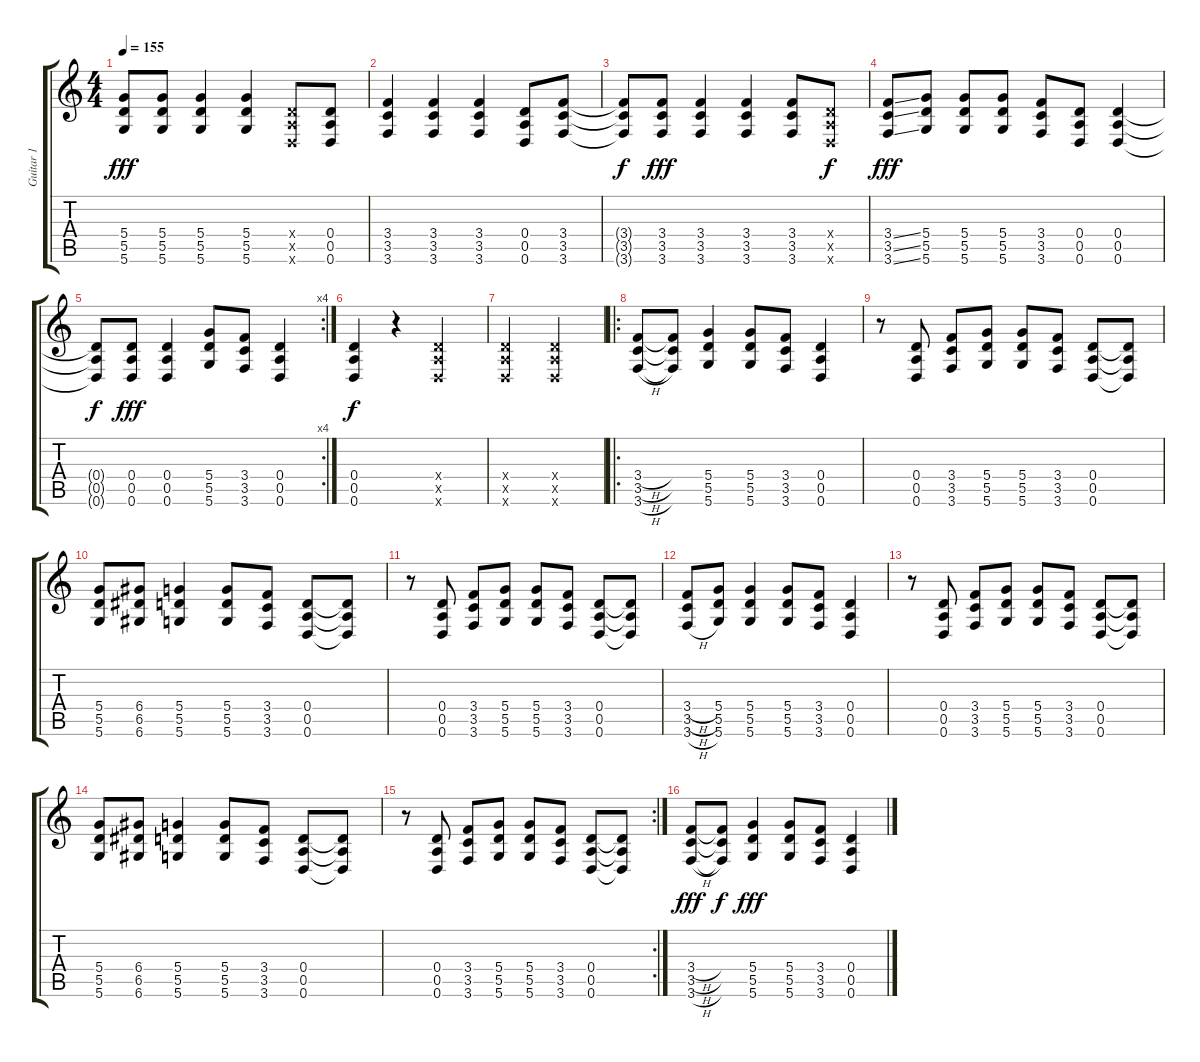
\track ("Guitar 1" "Guitar 1") {instrument acousticguitarsteel}
\staff {score tabs}
\tuning (E4 B3 G3 D3 A2 D2) {hide}
\ts (4 4)
\tempo 155
\clef g2
\ks c
(5.4 5.5 5.6).8{dy fff} (5.4 5.5 5.6).8 (5.4 5.5 5.6).4 (5.4 5.5 5.6).4 (0.4{x} 0.5{x} 0.6{x}).8 (0.4 0.5 0.6).8 |
(3.4 3.5 3.6).4 (3.4 3.5 3.6).4 (3.4 3.5 3.6).4 (0.4 0.5 0.6).8 (3.4 3.5 3.6).8 |
(3.4{t} 3.5{t} 3.6{t}).8{dy f} (3.4 3.5 3.6).8{dy fff} (3.4 3.5 3.6).4 (3.4 3.5 3.6).4 (3.4 3.5 3.6).8 (0.4{x} 0.5{x} 0.6{x}).8{dy f} |
(3.4{ss} 3.5{ss} 3.6{ss}).8{dy fff} (5.4 5.5 5.6).8 (5.4 5.5 5.6).8 (5.4 5.5 5.6).8 (3.4 3.5 3.6).8 (0.4 0.5 0.6).8 (0.4 0.5 0.6).4 |
\rc 4
(0.4{t} 0.5{t} 0.6{t}).8{dy f} (0.4 0.5 0.6).8{dy fff} (0.4 0.5 0.6).4 (5.4 5.5 5.6).8 (3.4 3.5 3.6).8 (0.4 0.5 0.6).4 |
(0.4 0.5 0.6).4{dy f} r.4 (0.4{x} 0.5{x} 0.6{x}).2 |
(0.4{x} 0.5{x} 0.6{x}).2 (0.4{x} 0.5{x} 0.6{x}).2 |
\ro
(3.4{h} 3.5{h} 3.6{h}).8 (3.4{t} 3.5{t} 3.6{t}).8 (5.4 5.5 5.6).4 (5.4 5.5 5.6).8 (3.4 3.5 3.6).8 (0.4 0.5 0.6).4 |
r.8 (0.4 0.5 0.6).8 (3.4 3.5 3.6).8 (5.4 5.5 5.6).8 (5.4 5.5 5.6).8 (3.4 3.5 3.6).8 (0.4 0.5 0.6).8 (0.4{t} 0.5{t} 0.6{t}).8 |
(5.4 5.5 5.6).8 (6.4 6.5 6.6).8 (5.4 5.5 5.6).4 (5.4 5.5 5.6).8 (3.4 3.5 3.6).8 (0.4 0.5 0.6).8 (0.4{t} 0.5{t} 0.6{t}).8 |
r.8 (0.4 0.5 0.6).8 (3.4 3.5 3.6).8 (5.4 5.5 5.6).8 (5.4 5.5 5.6).8 (3.4 3.5 3.6).8 (0.4 0.5 0.6).8 (0.4{t} 0.5{t} 0.6{t}).8 |
(3.4{h} 3.5{h} 3.6{h}).8 (5.4 5.5 5.6).8 (5.4 5.5 5.6).4 (5.4 5.5 5.6).8 (3.4 3.5 3.6).8 (0.4 0.5 0.6).4 |
r.8 (0.4 0.5 0.6).8 (3.4 3.5 3.6).8 (5.4 5.5 5.6).8 (5.4 5.5 5.6).8 (3.4 3.5 3.6).8 (0.4 0.5 0.6).8 (0.4{t} 0.5{t} 0.6{t}).8 |
(5.4 5.5 5.6).8 (6.4 6.5 6.6).8 (5.4 5.5 5.6).4 (5.4 5.5 5.6).8 (3.4 3.5 3.6).8 (0.4 0.5 0.6).8 (0.4{t} 0.5{t} 0.6{t}).8 |
\rc 2
r.8 (0.4 0.5 0.6).8 (3.4 3.5 3.6).8 (5.4 5.5 5.6).8 (5.4 5.5 5.6).8 (3.4 3.5 3.6).8 (0.4 0.5 0.6).8 (0.4{t} 0.5{t} 0.6{t}).8 |
(3.4{h} 3.5{h} 3.6{h}).8{dy fff} (3.4{t} 3.5{t} 3.6{t}).8{dy f} (5.4 5.5 5.6).4{dy fff} (5.4 5.5 5.6).8 (3.4 3.5 3.6).8 (0.4 0.5 0.6).4
